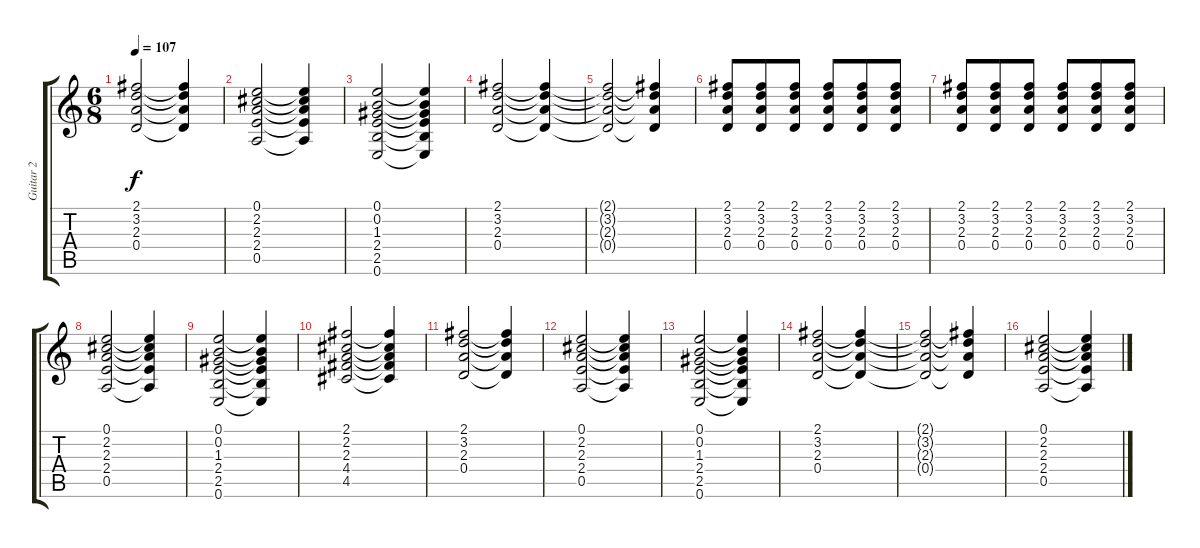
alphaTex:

\track ("Guitar 2" "Guitar 2") {instrument overdrivenguitar}
\staff {score tabs}
\tuning (E4 B3 G3 D3 A2 E2) {hide}
\ts (6 8)
\tempo 107
\clef g2
\ks c
(2.1 3.2 2.3 0.4).2{dy f} (2.1{t} 3.2{t} 2.3{t} 0.4{t}).4 |
(0.1 2.2 2.3 2.4 0.5).2 (0.1{t} 2.2{t} 2.3{t} 2.4{t} 0.5{t}).4 |
(0.1 0.2 1.3 2.4 2.5 0.6).2 (0.1{t} 0.2{t} 1.3{t} 2.4{t} 2.5{t} 0.6{t}).4 |
(2.1 3.2 2.3 0.4).2 (2.1{t} 3.2{t} 2.3{t} 0.4{t}).4 |
(2.1{t} 3.2{t} 2.3{t} 0.4{t}).2 (2.1{t} 3.2{t} 2.3{t} 0.4{t}).4 |
(2.1 3.2 2.3 0.4).8 (2.1 3.2 2.3 0.4).8 (2.1 3.2 2.3 0.4).8 (2.1 3.2 2.3 0.4).8 (2.1 3.2 2.3 0.4).8 (2.1 3.2 2.3 0.4).8 |
(2.1 3.2 2.3 0.4).8 (2.1 3.2 2.3 0.4).8 (2.1 3.2 2.3 0.4).8 (2.1 3.2 2.3 0.4).8 (2.1 3.2 2.3 0.4).8 (2.1 3.2 2.3 0.4).8 |
(0.1 2.2 2.3 2.4 0.5).2 (0.1{t} 2.2{t} 2.3{t} 2.4{t} 0.5{t}).4 |
(0.1 0.2 1.3 2.4 2.5 0.6).2 (0.1{t} 0.2{t} 1.3{t} 2.4{t} 2.5{t} 0.6{t}).4 |
(2.1 2.2 2.3 4.4 4.5).2 (2.1{t} 2.2{t} 2.3{t} 4.4{t} 4.5{t}).4 |
(2.1 3.2 2.3 0.4).2 (2.1{t} 3.2{t} 2.3{t} 0.4{t}).4 |
(0.1 2.2 2.3 2.4 0.5).2 (0.1{t} 2.2{t} 2.3{t} 2.4{t} 0.5{t}).4 |
(0.1 0.2 1.3 2.4 2.5 0.6).2 (0.1{t} 0.2{t} 1.3{t} 2.4{t} 2.5{t} 0.6{t}).4 |
(2.1 3.2 2.3 0.4).2 (2.1{t} 3.2{t} 2.3{t} 0.4{t}).4 |
(2.1{t} 3.2{t} 2.3{t} 0.4{t}).2 (2.1{t} 3.2{t} 2.3{t} 0.4{t}).4 |
(0.1 2.2 2.3 2.4 0.5).2 (0.1{t} 2.2{t} 2.3{t} 2.4{t} 0.5{t}).4
